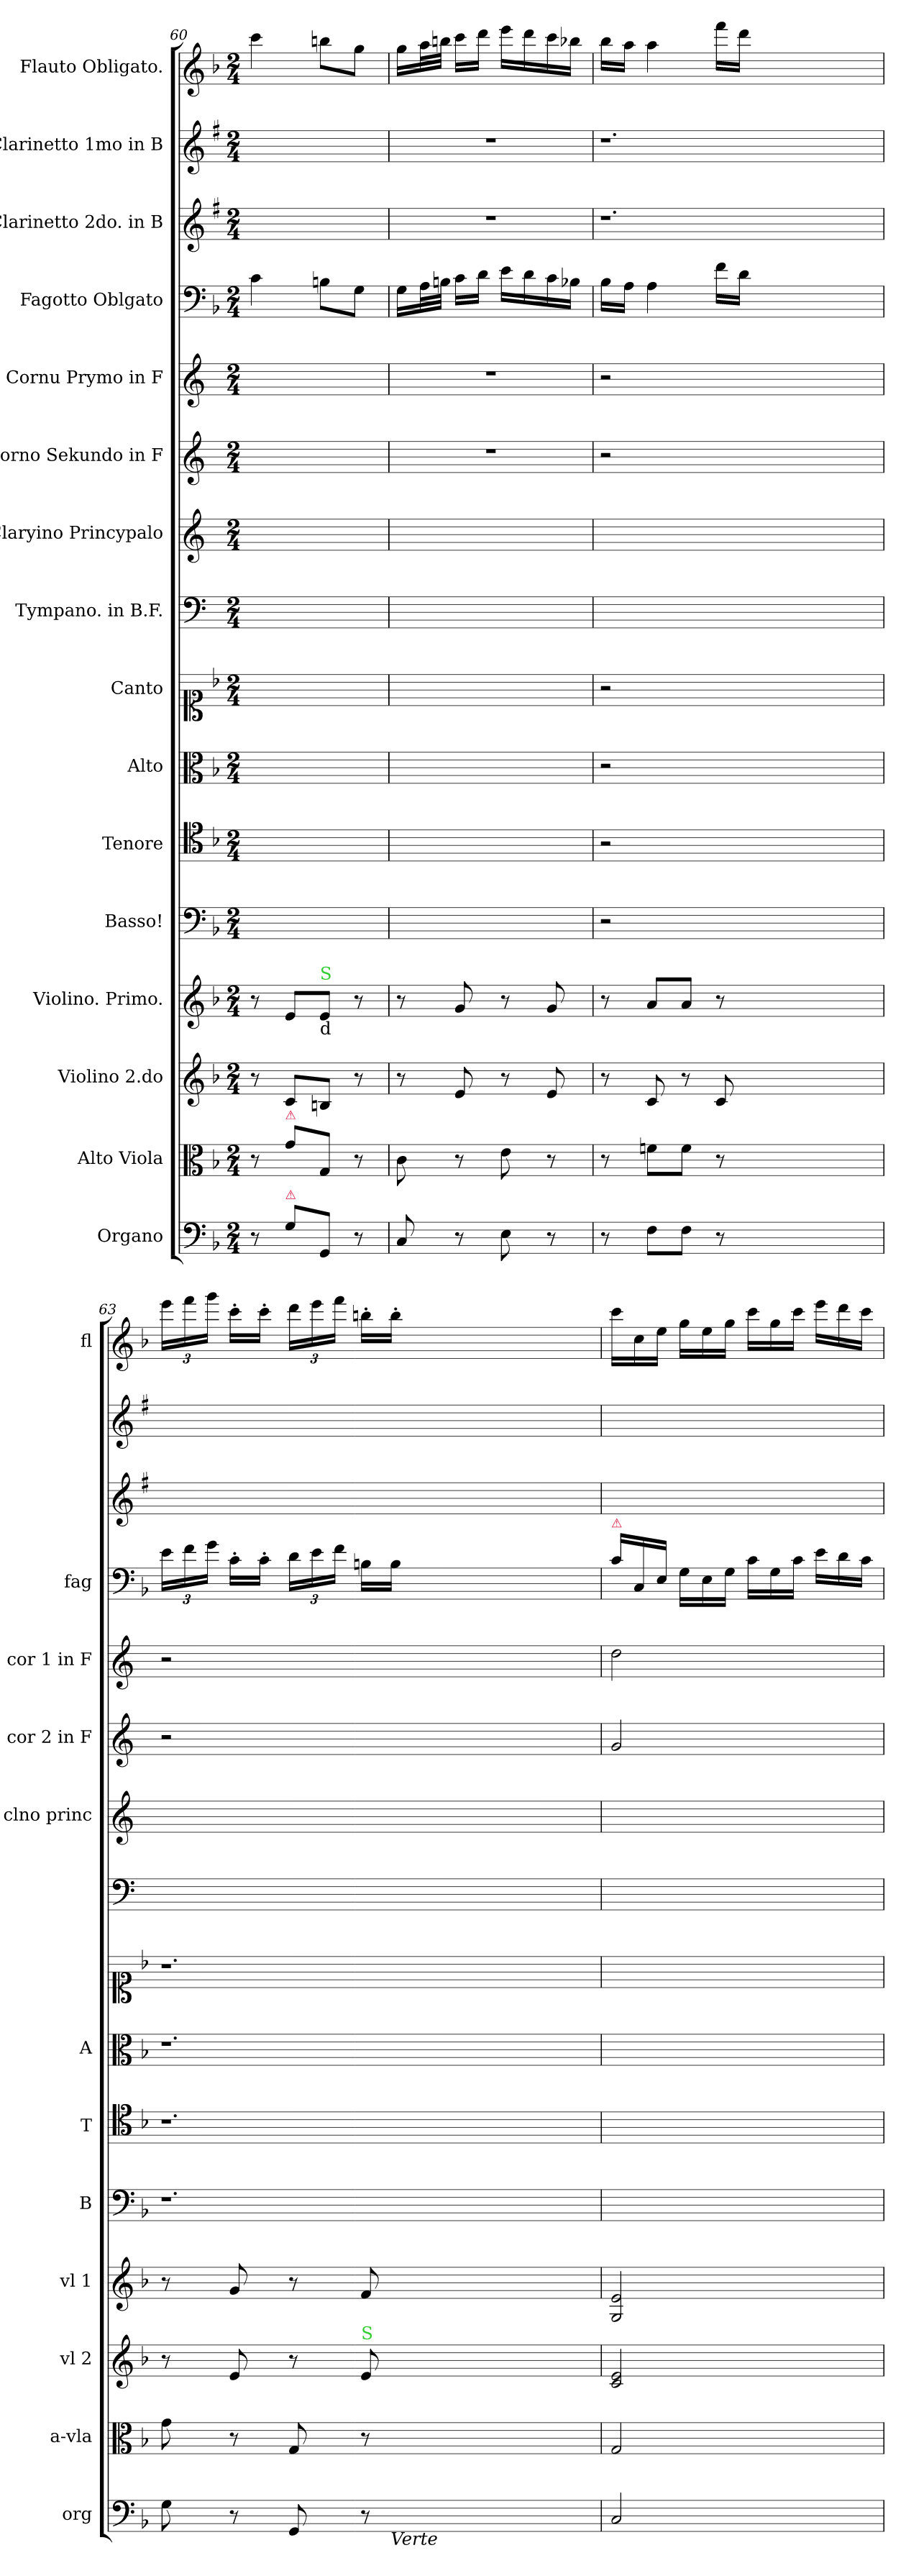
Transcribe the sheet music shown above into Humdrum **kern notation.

**kern	**kern	**kern	**kern	**kern	**kern	**kern	**kern	**kern	**kern	**kern	**dynam	**kern	**kern	**kern	**kern	**kern
*part16	*part15	*part14	*part13	*part12	*part11	*part10	*part9	*part8	*part7	*part6	*part6	*part5	*part4	*part3	*part2	*part1
*staff16	*staff15	*staff14	*staff13	*staff12	*staff11	*staff10	*staff9	*staff8	*staff7	*staff6	*staff6	*staff5	*staff4	*staff3	*staff2	*staff1
*I"Organo	*I"Alto Viola	*I"Violino 2.do	*I"Violino. Primo.	*I"Basso!	*I"Tenore	*I"Alto	*I"Canto	*I"Tympano. in B.F.	*I"Claryino Princypalo	*I"Corno Sekundo in F	*	*I"Cornu Prymo in F	*I"Fagotto Oblgato	*I"Clarinetto 2do. in B	*I"Clarinetto 1mo in B	*I"Flauto Obligato.
*I'org	*I'a-vla	*I'vl 2	*I'vl 1	*I'B	*I'T	*I'A	*	*	*I'clno princ	*I'cor 2 in F	*	*I'cor 1 in F	*I'fag	*	*	*I'fl
*clefF4	*clefC3	*clefG2	*clefG2	*clefF4	*clefC4	*clefC3	*clefC1	*clefF4	*clefG2	*clefG2	*	*clefG2	*clefF4	*clefG2	*clefG2	*clefG2
*	*	*	*	*	*	*	*	*	*ITrd1c2	*ITrd4c7	*	*ITrd4c7	*	*ITrd1c2	*ITrd1c2	*
*k[b-]	*k[b-]	*k[b-]	*k[b-]	*k[b-]	*k[b-]	*k[b-]	*k[b-]	*k[]	*k[b-e-]	*k[b-]	*	*k[b-]	*k[b-]	*k[b-]	*k[b-]	*k[b-]
*F:	*F:	*F:	*F:	*F:	*	*F:	*F:	*	*	*	*	*	*F:	*	*	*F:
*M2/4	*M2/4	*M2/4	*M2/4	*M2/4	*M2/4	*M2/4	*M2/4	*M2/4	*M2/4	*M2/4	*	*M2/4	*M2/4	*M2/4	*M2/4	*M2/4
=60	=60	=60	=60	=60	=60	=60	=60	=60	=60	=60	=60	=60	=60	=60	=60	=60
8r	8r	8r	8r	2ryy	2ryy	2ryy	2ryy	2ryy	2ryy	2ryy	.	2ryy	4c\	2ryy	2ryy	4ccc\
!	!LO:TX:a:color=crimson:t=⚠	!	!	!	!	!	!	!	!	!	!	!	!	!	!	!
!LO:TX:a:color=crimson:t=⚠	!	!	!	!	!	!	!	!	!	!	!	!	!	!	!	!
8G\L	8g\L	8c/L	8e/L	.	.	.	.	.	.	.	.	.	.	.	.	.
!	!	!	!LO:TX:a:color=limegreen:t=S	!	!	!	!	!	!	!	!	!	!	!	!	!
!	!	!	!LO:TX:b:t=d	!	!	!	!	!	!	!	!	!	!	!	!	!
8GG/J	8G/J	8Bn/J	8e/J	.	.	.	.	.	.	.	.	.	8Bn\L	.	.	8bbn\L
8r	8r	8r	8r	.	.	.	.	.	.	.	.	.	8G\J	.	.	8gg\J
=61	=61	=61	=61	=61	=61	=61	=61	=61	=61	=61	=61	=61	=61	=61	=61	=61
8C/	8c\	8r	8r	2ryy	2ryy	2ryy	2ryy	2ryy	2ryy	2r	.	2r	16G\LL	2r	2r	16gg\LL
.	.	.	.	.	.	.	.	.	.	.	.	.	32A\L	.	.	32aa\L
.	.	.	.	.	.	.	.	.	.	.	.	.	32Bn\JJJ	.	.	32bbn\JJJ
8r	8r	8e/	8g/	.	.	.	.	.	.	.	.	.	16c\LL	.	.	16ccc\LL
.	.	.	.	.	.	.	.	.	.	.	.	.	16d\JJ	.	.	16ddd\JJ
8E\	8e\	8r	8r	.	.	.	.	.	.	.	.	.	16e\LL	.	.	16eee\LL
.	.	.	.	.	.	.	.	.	.	.	.	.	16d\	.	.	16ddd\
8r	8r	8e/	8g/	.	.	.	.	.	.	.	.	.	16c\	.	.	16ccc\
.	.	.	.	.	.	.	.	.	.	.	.	.	16B-X\JJ	.	.	16bb-X\JJ
=62	=62	=62	=62	=62	=62	=62	=62	=62	=62	=62	=62	=62	=62	=62	=62	=62
8r	8r	8r	8r	2r	2r	2r	2r	2ryy	2ryy	2r	.	2r	16B-\LL	1.r	1.r	16bb-\LL
.	.	.	.	.	.	.	.	.	.	.	.	.	16A\JJ	.	.	16aa\JJ
8F\L	8fn\L	8c/	8a/L	.	.	.	.	.	.	.	.	.	4A\	.	.	4aa\
8F\J	8f\J	8r	8a/J	.	.	.	.	.	.	.	.	.	.	.	.	.
8r	8r	8c/	8r	.	.	.	.	.	.	.	.	.	16f\LL	.	.	16fff\LL
.	.	.	.	.	.	.	.	.	.	.	.	.	16d\JJ	.	.	16ddd\JJ
1ryy	1ryy	1ryy	1ryy	1ryy	1ryy	1ryy	1ryy	1ryy	1ryy	1ryy	.	1ryy	1ryy	.	.	1ryy
=63	=63	=63	=63	=63	=63	=63	=63	=63	=63	=63	=63	=63	=63	=63	=63	=63
*^	*	*	*	*	*	*	*	*	*	*	*	*	*	*	*	*
8G\	4..ryy	8g\	8r	8r	1.r	1.r	1.r	1.r	2ryy	2ryy	2r	.	2r	24e\LL	1.ryy	1.ryy	24eee\LL
.	.	.	.	.	.	.	.	.	.	.	.	.	.	24f\	.	.	24fff\
.	.	.	.	.	.	.	.	.	.	.	.	.	.	24g\JJ	.	.	24ggg\JJ
8r	.	8r	8e/	8g/	.	.	.	.	.	.	.	.	.	16c'\LL	.	.	16ccc'\LL
.	.	.	.	.	.	.	.	.	.	.	.	.	.	16c'\JJ	.	.	16ccc'\JJ
8GG/	.	8G/	8r	8r	.	.	.	.	.	.	.	.	.	24d\LL	.	.	24ddd\LL
.	.	.	.	.	.	.	.	.	.	.	.	.	.	24e\	.	.	24eee\
.	.	.	.	.	.	.	.	.	.	.	.	.	.	24f\JJ	.	.	24fff\JJ
!	!	!	!LO:TX:a:color=limegreen:t=S	!	!	!	!	!	!	!	!	!	!	!	!	!	!
8r	.	8r	8e/	8f/	.	.	.	.	.	.	.	.	.	16Bn\LL	.	.	16bbn'\LL
!	!LO:TX:b:i:t=Verte	!	!	!	!	!	!	!	!	!	!	!	!	!	!	!	!
.	1ryy	.	.	.	.	.	.	.	.	.	.	.	.	16B\JJ	.	.	16bb'\JJ
1ryy	.	1ryy	1ryy	1ryy	.	.	.	.	1ryy	1ryy	1ryy	.	1ryy	1ryy	.	.	1ryy
.	16ryy	.	.	.	.	.	.	.	.	.	.	.	.	.	.	.	.
*v	*v	*	*	*	*	*	*	*	*	*	*	*	*	*	*	*	*
=64	=64	=64	=64	=64	=64	=64	=64	=64	=64	=64	=64	=64	=64	=64	=64	=64
*	*	*	*	*	*	*	*	*	*	*	*	*	*Xtuplet	*	*	*Xtuplet
*^	*	*	*	*	*	*	*	*	*	*	*	*	*	*	*	*
!	!	!	!	!	!	!	!	!	!	!	!	!	!	!LO:TX:a:color=crimson:t=⚠	!	!	!
!LO:TX:a:t=p.dal	!	!	!	!	!	!	!	!	!	!	!	!	!	!	!	!	!
*v	*v	*	*	*	*	*	*	*	*	*	*	*	*	*	*	*	*
2C/	2G/	2c/ 2e/	2G/ 2e/	2ryy	2ryy	2ryy	2ryy	2ryy	2ryy	2c/	for&colon;	2g\	24c\LL	2ryy	2ryy	24ccc\LL
.	.	.	.	.	.	.	.	.	.	.	.	.	24C/	.	.	24cc\
.	.	.	.	.	.	.	.	.	.	.	.	.	24E/JJ	.	.	24ee\JJ
.	.	.	.	.	.	.	.	.	.	.	.	.	24G\LL	.	.	24gg\LL
.	.	.	.	.	.	.	.	.	.	.	.	.	24E\	.	.	24ee\
.	.	.	.	.	.	.	.	.	.	.	.	.	24G\JJ	.	.	24gg\JJ
.	.	.	.	.	.	.	.	.	.	.	.	.	24c\LL	.	.	24ccc\LL
.	.	.	.	.	.	.	.	.	.	.	.	.	24G\	.	.	24gg\
.	.	.	.	.	.	.	.	.	.	.	.	.	24c\JJ	.	.	24ccc\JJ
.	.	.	.	.	.	.	.	.	.	.	.	.	24e\LL	.	.	24eee\LL
.	.	.	.	.	.	.	.	.	.	.	.	.	24d\	.	.	24ddd\
.	.	.	.	.	.	.	.	.	.	.	.	.	24c\JJ	.	.	24ccc\JJ
=	=	=	=	=	=	=	=	=	=	=	=	=	=	=	=	=
*-	*-	*-	*-	*-	*-	*-	*-	*-	*-	*-	*-	*-	*-	*-	*-	*-
